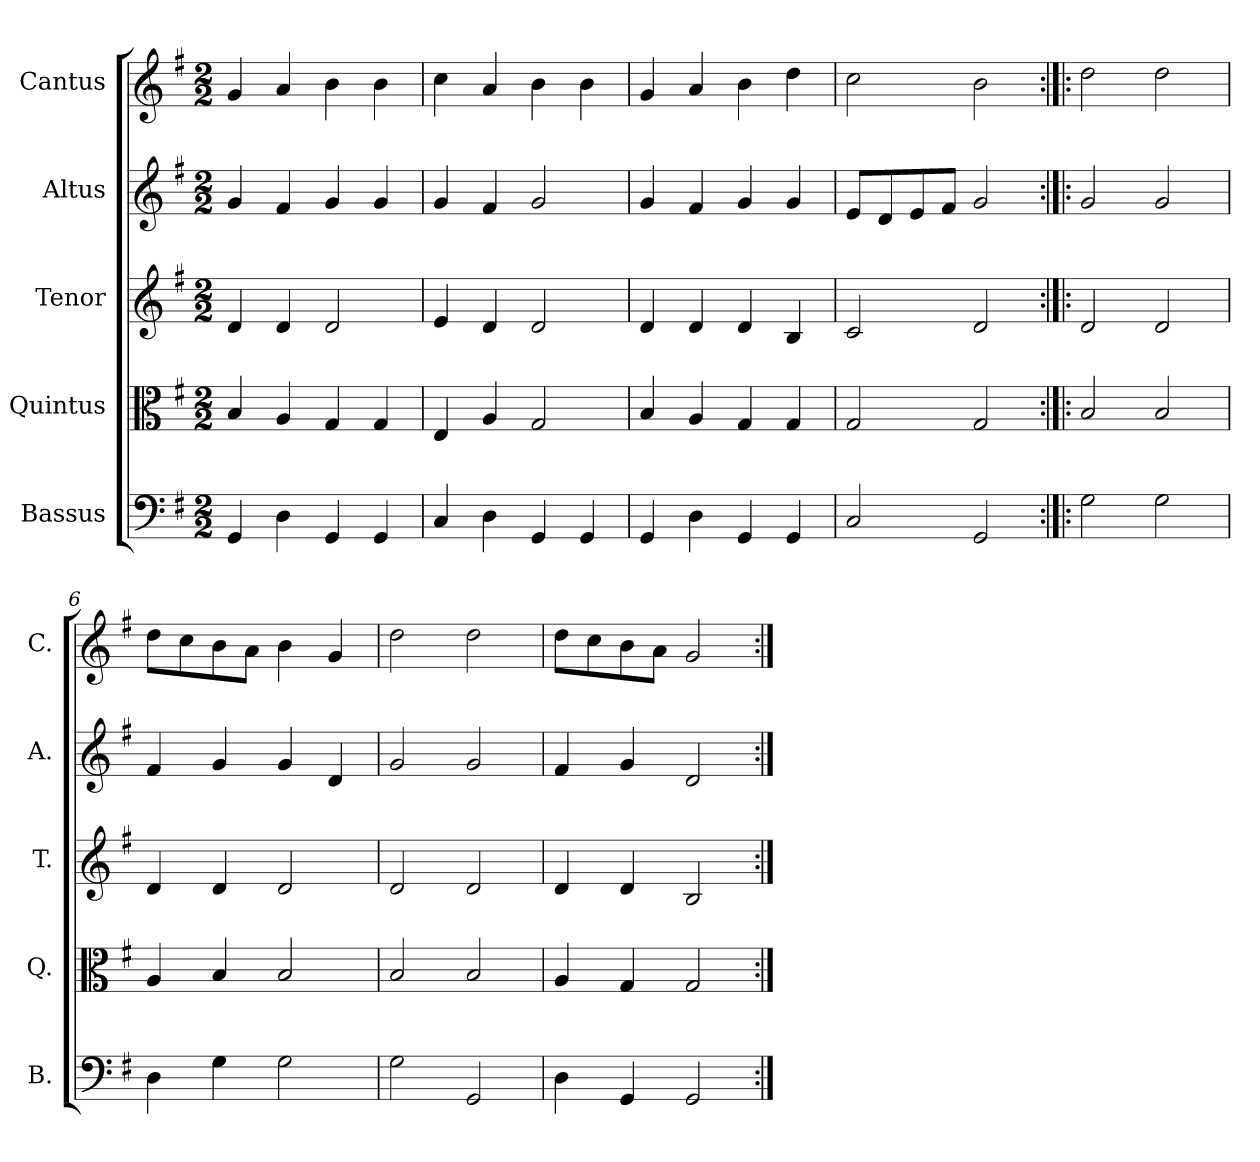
**kern	**kern	**kern	**kern	**kern
*part5	*part4	*part3	*part2	*part1
*staff5	*staff4	*staff3	*staff2	*staff1
*I"Bassus	*I"Quintus	*I"Tenor	*I"Altus	*I"Cantus
*I'B.	*I'Q.	*I'T.	*I'A.	*I'C.
*clefF4	*clefC3	*clefG2	*clefG2	*clefG2
*k[f#]	*k[f#]	*k[f#]	*k[f#]	*k[f#]
*G:	*G:	*G:	*G:	*G:
*M2/2	*M2/2	*M2/2	*M2/2	*M2/2
=1	=1	=1	=1	=1
4GG/	4B/	4d/	4g/	4g/
4D\	4A/	4d/	4f#/	4a/
4GG/	4G/	2d/	4g/	4b\
4GG/	4G/	.	4g/	4b\
=2	=2	=2	=2	=2
4C/	4E/	4e/	4g/	4cc\
4D\	4A/	4d/	4f#/	4a/
4GG/	2G/	2d/	2g/	4b\
4GG/	.	.	.	4b\
=3	=3	=3	=3	=3
4GG/	4B/	4d/	4g/	4g/
4D\	4A/	4d/	4f#/	4a/
4GG/	4G/	4d/	4g/	4b\
4GG/	4G/	4B/	4g/	4dd\
=4	=4	=4	=4	=4
2C/	2G/	2c/	8e/L	2cc\
.	.	.	8d/	.
.	.	.	8e/	.
.	.	.	8f#/J	.
2GG/	2G/	2d/	2g/	2b\
=5:|!|:	=5:|!|:	=5:|!|:	=5:|!|:	=5:|!|:
2G\	2B/	2d/	2g/	2dd\
2G\	2B/	2d/	2g/	2dd\
=6	=6	=6	=6	=6
4D\	4A/	4d/	4f#/	8dd\L
.	.	.	.	8cc\
4G\	4B/	4d/	4g/	8b\
.	.	.	.	8a\J
2G\	2B/	2d/	4g/	4b\
.	.	.	4d/	4g/
=7	=7	=7	=7	=7
2G\	2B/	2d/	2g/	2dd\
2GG/	2B/	2d/	2g/	2dd\
=8	=8	=8	=8	=8
4D\	4A/	4d/	4f#/	8dd\L
.	.	.	.	8cc\
4GG/	4G/	4d/	4g/	8b\
.	.	.	.	8a\J
2GG/	2G/	2B/	2d/	2g/
=:|!	=:|!	=:|!	=:|!	=:|!
*-	*-	*-	*-	*-
